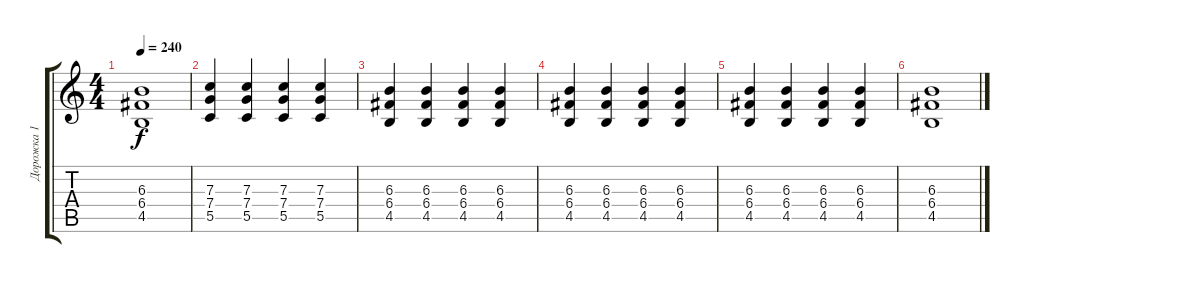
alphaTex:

\track ("Дорожка 1" "Дорожка 1") {instrument distortionguitar}
\staff {score tabs}
\tuning (D4 A3 F3 C3 G2 D2) {hide}
\ts (4 4)
\tempo 240
\clef g2
\ks c
(6.3 6.4 4.5).1{dy f} |
(7.3 7.4 5.5).4 (7.3 7.4 5.5).4 (7.3 7.4 5.5).4 (7.3 7.4 5.5).4 |
(6.3 6.4 4.5).4 (6.3 6.4 4.5).4 (6.3 6.4 4.5).4 (6.3 6.4 4.5).4 |
(6.3 6.4 4.5).4 (6.3 6.4 4.5).4 (6.3 6.4 4.5).4 (6.3 6.4 4.5).4 |
(6.3 6.4 4.5).4 (6.3 6.4 4.5).4 (6.3 6.4 4.5).4 (6.3 6.4 4.5).4 |
(6.3 6.4 4.5).1
